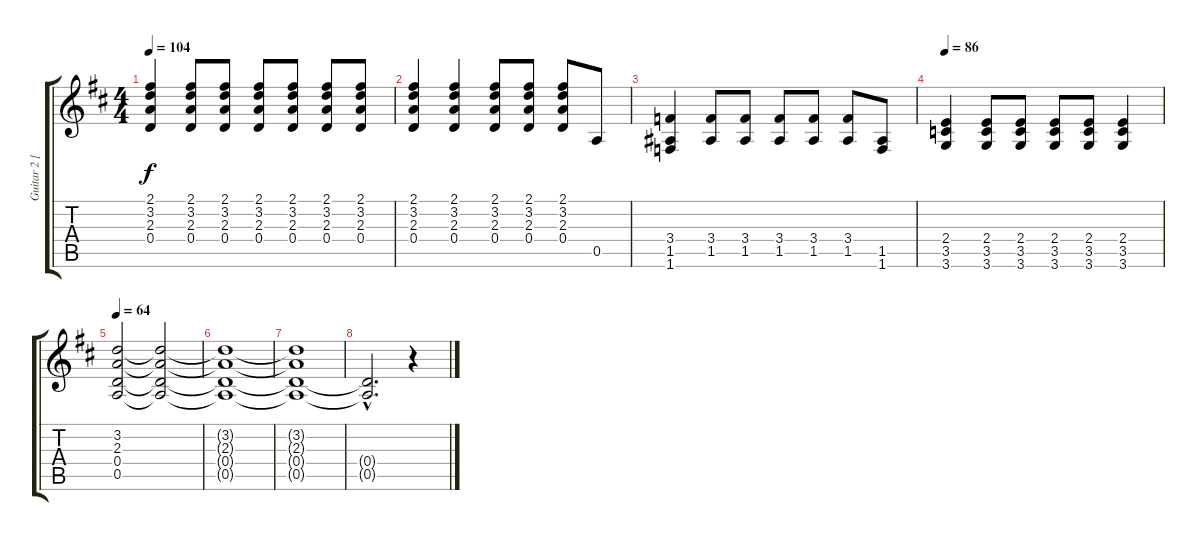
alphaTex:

\track ("Guitar 2 [Dave]" "Guitar 2 [") {instrument distortionguitar}
\staff {score tabs}
\tuning (E4 B3 G3 D3 A2 E2) {hide}
\ts (4 4)
\tempo 104
\clef g2
\ks d
(2.1 3.2 2.3 0.4).4{dy f} (2.1 3.2 2.3 0.4).8 (2.1 3.2 2.3 0.4).8 (2.1 3.2 2.3 0.4).8 (2.1 3.2 2.3 0.4).8 (2.1 3.2 2.3 0.4).8 (2.1 3.2 2.3 0.4).8 |
(2.1 3.2 2.3 0.4).4 (2.1 3.2 2.3 0.4).4 (2.1 3.2 2.3 0.4).8 (2.1 3.2 2.3 0.4).8 (2.1 3.2 2.3 0.4).8 0.5.8 |
(3.4 1.5 1.6).4 (3.4 1.5).8 (3.4 1.5).8 (3.4 1.5).8 (3.4 1.5).8 (3.4 1.5).8 (1.5 1.6).8 |
\tempo 86
(2.4 3.5 3.6).4 (2.4 3.5 3.6).8 (2.4 3.5 3.6).8 (2.4 3.5 3.6).8 (2.4 3.5 3.6).8 (2.4 3.5 3.6).4 |
\tempo 64
(3.2 2.3 0.4 0.5).2 (3.2{t} 2.3{t} 0.4{t} 0.5{t}).2{volume 0} |
(3.2{t} 2.3{t} 0.4{t} 0.5{t}).1 |
(3.2{t} 2.3{t} 0.4{t} 0.5{t}).1 |
(0.4{hac t} 0.5{hac t}).2{d} r.4
